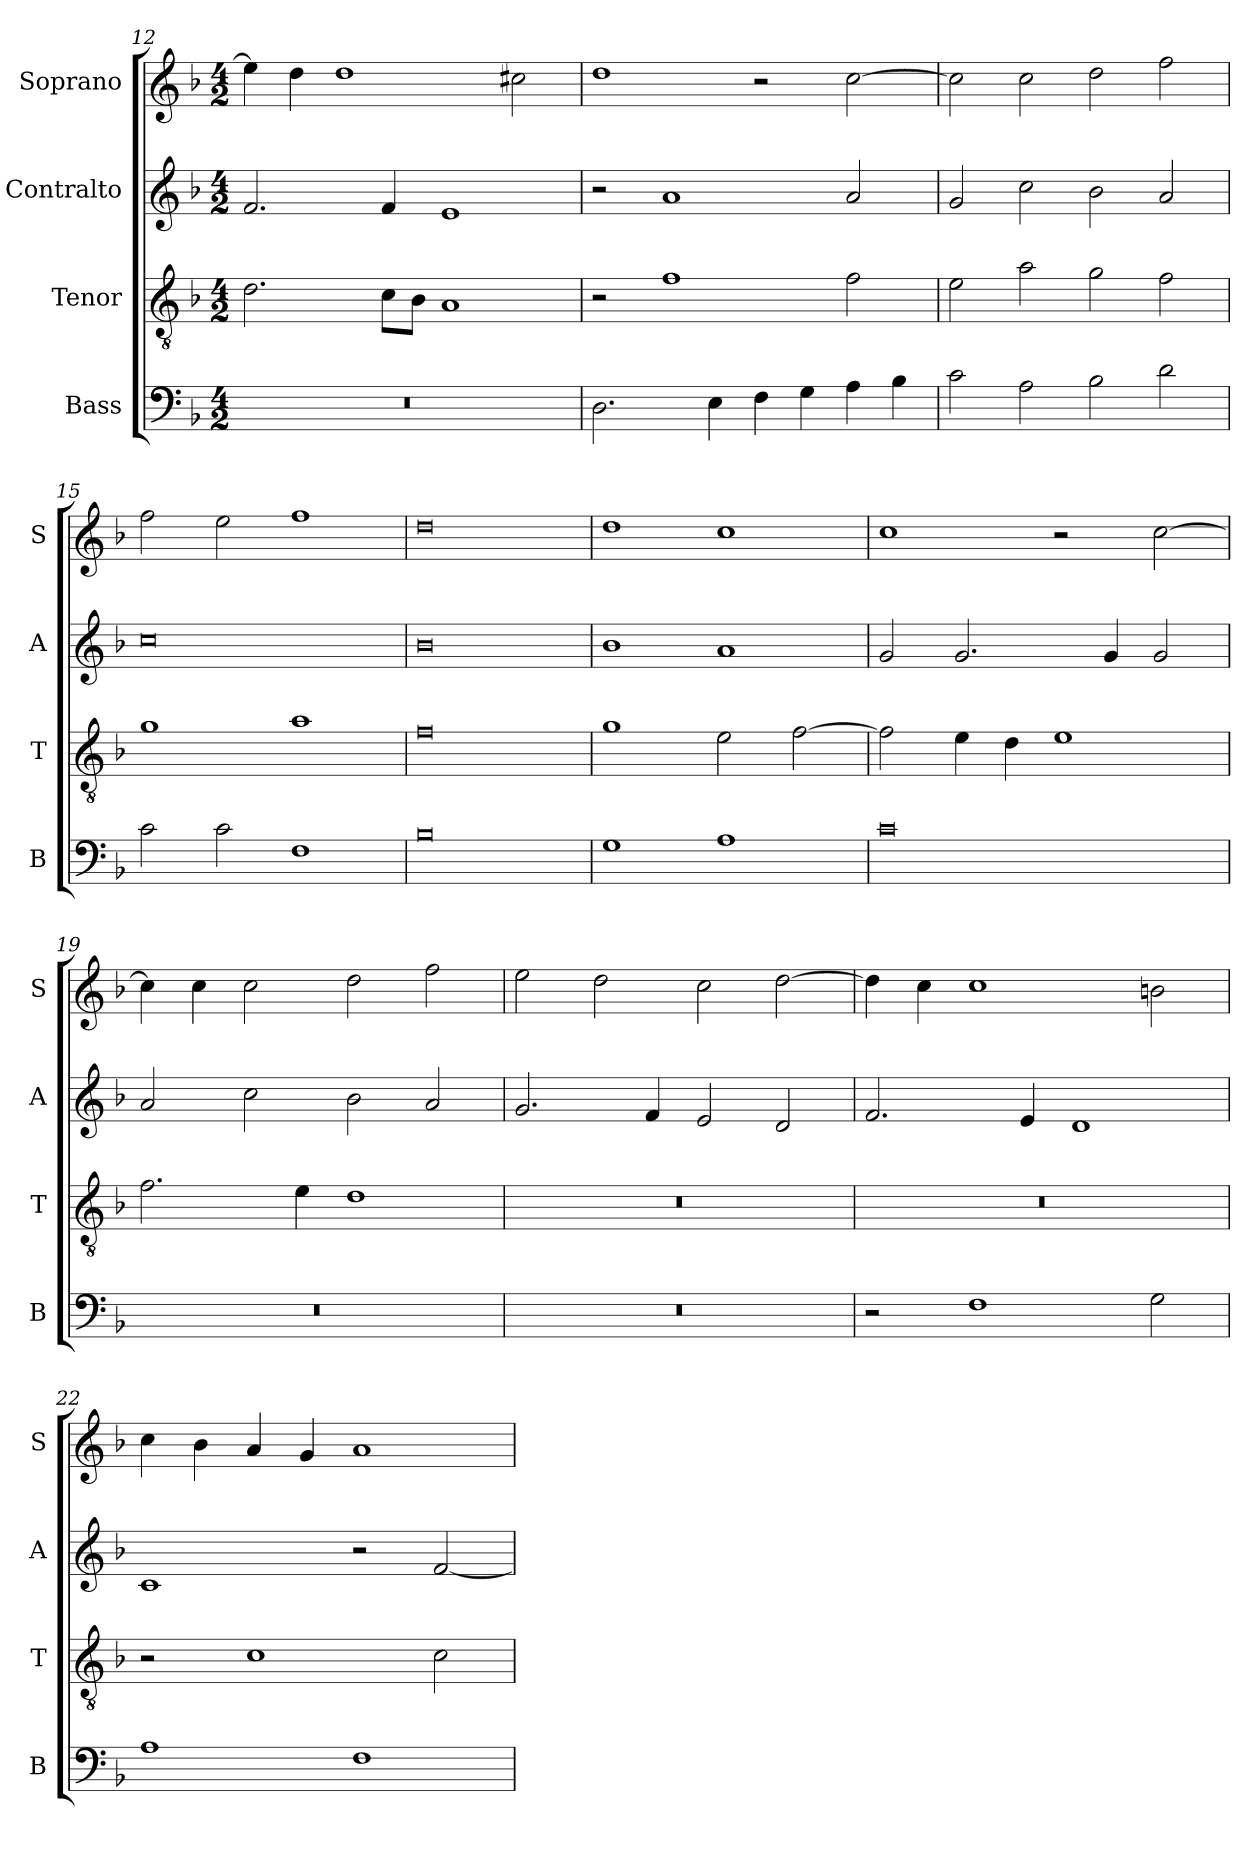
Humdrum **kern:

**kern	**kern	**kern	**kern
*part4	*part3	*part2	*part1
*staff4	*staff3	*staff2	*staff1
*I"Bass	*I"Tenor	*I"Contralto	*I"Soprano
*I'B	*I'T	*I'A	*I'S
*clefF4	*clefGv2	*clefG2	*clefG2
*k[b-]	*k[b-]	*k[b-]	*k[b-]
*D:aeo	*D:aeo	*D:aeo	*D:aeo
*M4/2	*M4/2	*M4/2	*M4/2
=12	=12	=12	=12
0r	2.d	2.f	4ee]
.	.	.	4dd
.	.	.	1dd
.	8c\L	4f	.
.	8B-\J	.	.
.	1A	1e	.
.	.	.	2cc#X
=13	=13	=13	=13
2.D	2r	2r	1dd
.	1f	1a	.
4E	.	.	.
4F	.	.	2r
4G	.	.	.
4A	2f	2a	[2cc
4B-	.	.	.
=14	=14	=14	=14
2c	2e	2g	2cc]
2A	2a	2cc	2cc
2B-	2g	2b-	2dd
2d	2f	2a	2ff
=15	=15	=15	=15
2c	1g	0cc	2ff
2c	.	.	2ee
1F	1a	.	1ff
=16	=16	=16	=16
0B-	0f	0b-	0dd
=17	=17	=17	=17
1G	1g	1b-	1dd
1A	2e	1a	1cc
.	[2f	.	.
=18	=18	=18	=18
0c	2f]	2g	1cc
.	4e	2.g	.
.	4d	.	.
.	1e	.	2r
.	.	4g	.
.	.	2g	[2cc
=19	=19	=19	=19
0r	2.f	2a	4cc]
.	.	.	4cc
.	.	2cc	2cc
.	4e	.	.
.	1d	2b-	2dd
.	.	2a	2ff
=20	=20	=20	=20
0r	0r	2.g	2ee
.	.	.	2dd
.	.	4f	.
.	.	2e	2cc
.	.	2d	[2dd
=21	=21	=21	=21
2r	0r	2.f	4dd]
.	.	.	4cc
1F	.	.	1cc
.	.	4e	.
.	.	1d	.
2G	.	.	2bn
=22	=22	=22	=22
1A	2r	1c	4cc
.	.	.	4b-
.	1c	.	4a
.	.	.	4g
1F	.	2r	1a
.	2c	[2f	.
=	=	=	=
*-	*-	*-	*-
